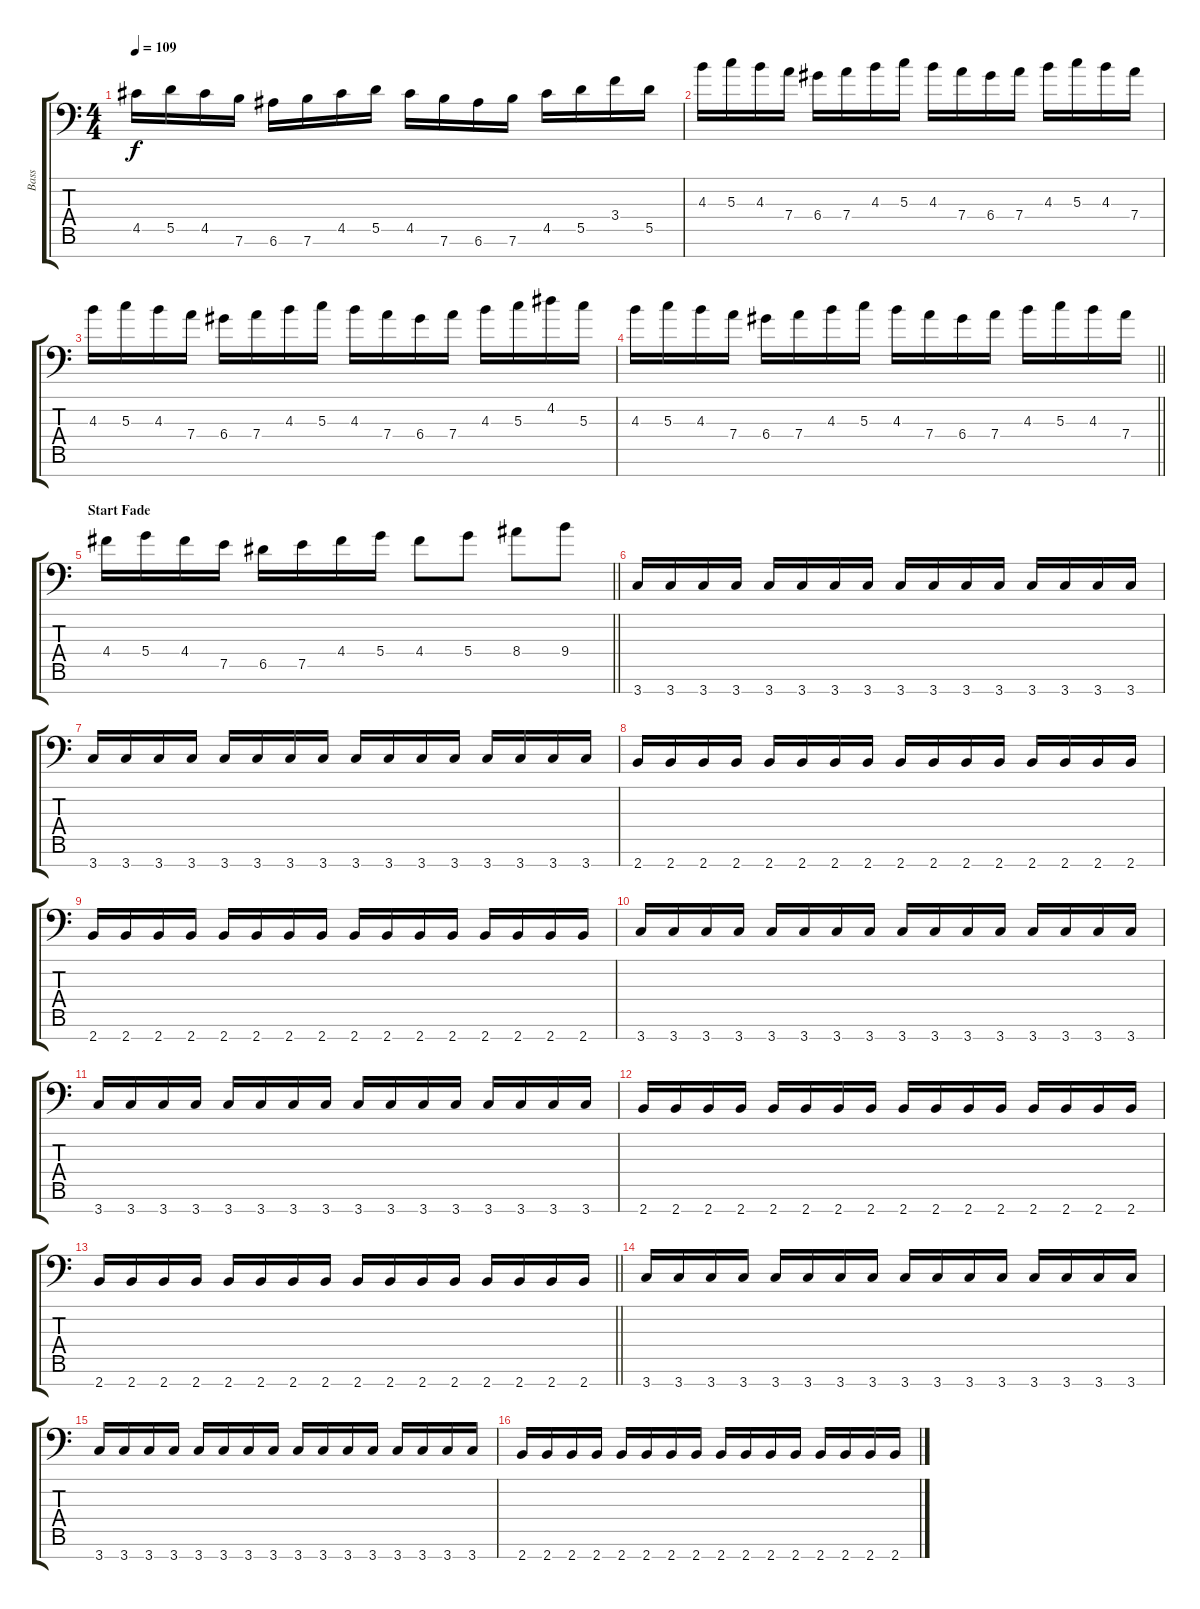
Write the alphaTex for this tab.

\track ("Bass" "Bass") {instrument electricbasspick}
\staff {score tabs}
\tuning (E4 B3 G3 D3 A2 E2 A1) {hide}
\ts (4 4)
\tempo 109
\clef f4
\ks c
4.5.16{dy f} 5.5.16 4.5.16 7.6.16 6.6.16 7.6.16 4.5.16 5.5.16 4.5.16 7.6.16 6.6.16 7.6.16 4.5.16 5.5.16 3.4.16 5.5.16 |
4.3.16 5.3.16 4.3.16 7.4.16 6.4.16 7.4.16 4.3.16 5.3.16 4.3.16 7.4.16 6.4.16 7.4.16 4.3.16 5.3.16 4.3.16 7.4.16 |
4.3.16 5.3.16 4.3.16 7.4.16 6.4.16 7.4.16 4.3.16 5.3.16 4.3.16 7.4.16 6.4.16 7.4.16 4.3.16 5.3.16 4.2.16 5.3.16 |
\barLineRight lightlight
4.3.16 5.3.16 4.3.16 7.4.16 6.4.16 7.4.16 4.3.16 5.3.16 4.3.16 7.4.16 6.4.16 7.4.16 4.3.16 5.3.16 4.3.16 7.4.16 |
\section ("" "Start Fade")
\barLineRight lightlight
4.4.16 5.4.16 4.4.16 7.5.16 6.5.16 7.5.16 4.4.16 5.4.16 4.4.8 5.4.8 8.4.8 9.4.8 |
3.7.16 3.7.16 3.7.16 3.7.16 3.7.16 3.7.16 3.7.16 3.7.16 3.7.16 3.7.16 3.7.16 3.7.16 3.7.16 3.7.16 3.7.16 3.7.16 |
3.7.16 3.7.16 3.7.16 3.7.16 3.7.16 3.7.16 3.7.16 3.7.16 3.7.16 3.7.16 3.7.16 3.7.16 3.7.16 3.7.16 3.7.16 3.7.16 |
2.7.16 2.7.16 2.7.16 2.7.16 2.7.16 2.7.16 2.7.16 2.7.16 2.7.16 2.7.16 2.7.16 2.7.16 2.7.16 2.7.16 2.7.16 2.7.16 |
2.7.16 2.7.16 2.7.16 2.7.16 2.7.16 2.7.16 2.7.16 2.7.16 2.7.16 2.7.16 2.7.16 2.7.16 2.7.16 2.7.16 2.7.16 2.7.16 |
3.7.16 3.7.16 3.7.16 3.7.16 3.7.16 3.7.16 3.7.16 3.7.16 3.7.16 3.7.16 3.7.16 3.7.16 3.7.16 3.7.16 3.7.16 3.7.16 |
3.7.16 3.7.16 3.7.16 3.7.16 3.7.16 3.7.16 3.7.16 3.7.16 3.7.16 3.7.16 3.7.16 3.7.16 3.7.16 3.7.16 3.7.16 3.7.16 |
2.7.16 2.7.16 2.7.16 2.7.16 2.7.16 2.7.16 2.7.16 2.7.16 2.7.16 2.7.16 2.7.16 2.7.16 2.7.16 2.7.16 2.7.16 2.7.16 |
\barLineRight lightlight
2.7.16 2.7.16 2.7.16 2.7.16 2.7.16 2.7.16 2.7.16 2.7.16 2.7.16 2.7.16 2.7.16 2.7.16 2.7.16 2.7.16 2.7.16 2.7.16 |
3.7.16 3.7.16 3.7.16 3.7.16 3.7.16 3.7.16 3.7.16 3.7.16 3.7.16 3.7.16 3.7.16 3.7.16 3.7.16 3.7.16 3.7.16 3.7.16 |
3.7.16 3.7.16 3.7.16 3.7.16 3.7.16 3.7.16 3.7.16 3.7.16 3.7.16 3.7.16 3.7.16 3.7.16 3.7.16 3.7.16 3.7.16 3.7.16 |
2.7.16 2.7.16 2.7.16 2.7.16 2.7.16 2.7.16 2.7.16 2.7.16 2.7.16 2.7.16 2.7.16 2.7.16 2.7.16 2.7.16 2.7.16 2.7.16
